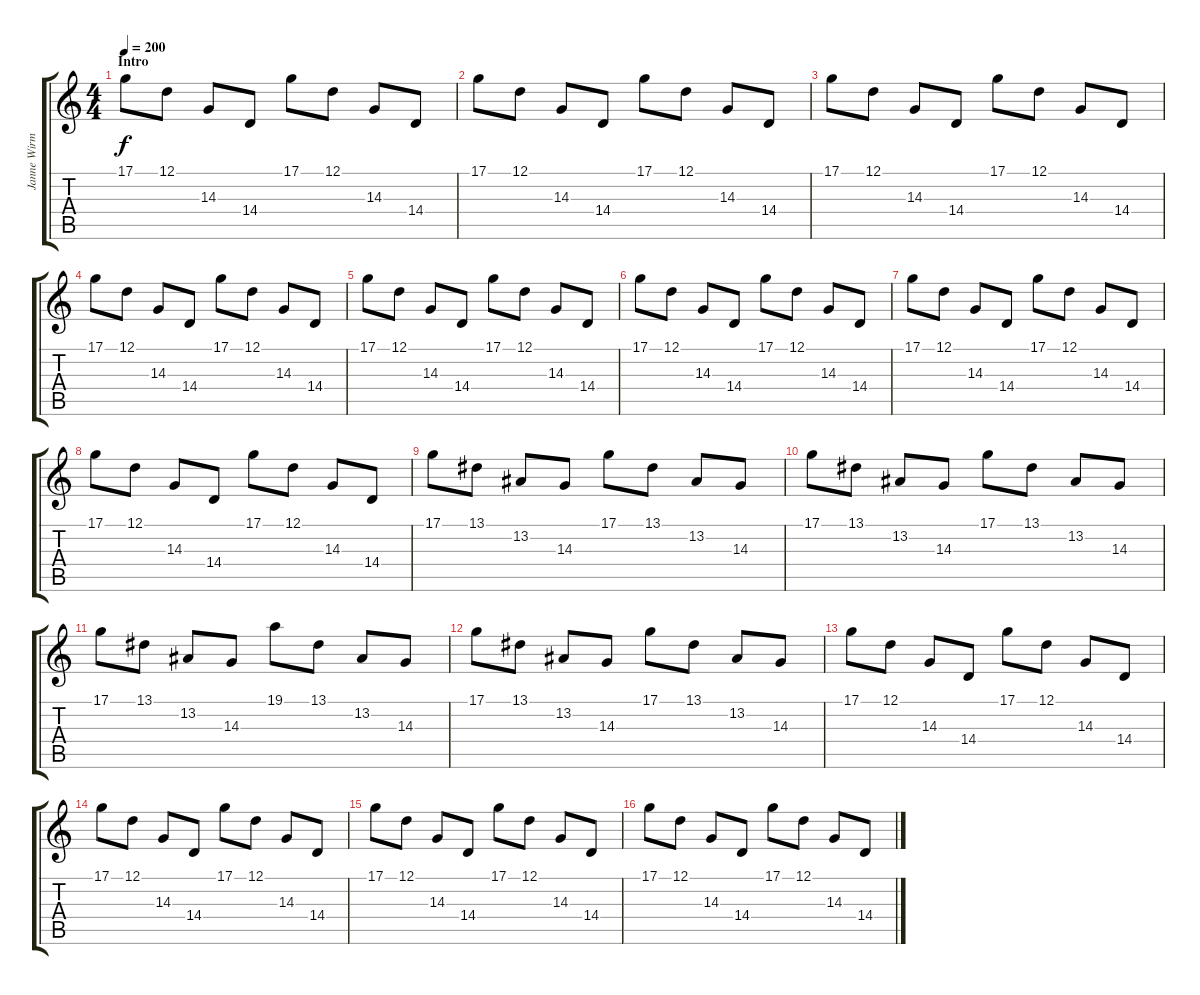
\track ("Janne Wirman" "Janne Wirm") {instrument fx5brightness}
\staff {score tabs}
\tuning (D4 A3 F3 C3 G2 D2) {hide}
\ts (4 4)
\section ("" "Intro")
\tempo 200
\clef g2
\ks c
17.1.8{dy f instrument fx5brightness} 12.1.8 14.3.8 14.4.8 17.1.8 12.1.8 14.3.8 14.4.8 |
17.1.8 12.1.8 14.3.8 14.4.8 17.1.8 12.1.8 14.3.8 14.4.8 |
17.1.8 12.1.8 14.3.8 14.4.8 17.1.8 12.1.8 14.3.8 14.4.8 |
17.1.8 12.1.8 14.3.8 14.4.8 17.1.8 12.1.8 14.3.8 14.4.8 |
17.1.8 12.1.8 14.3.8 14.4.8 17.1.8 12.1.8 14.3.8 14.4.8 |
17.1.8 12.1.8 14.3.8 14.4.8 17.1.8 12.1.8 14.3.8 14.4.8 |
17.1.8 12.1.8 14.3.8 14.4.8 17.1.8 12.1.8 14.3.8 14.4.8 |
17.1.8 12.1.8 14.3.8 14.4.8 17.1.8 12.1.8 14.3.8 14.4.8 |
17.1.8 13.1.8 13.2.8 14.3.8 17.1.8 13.1.8 13.2.8 14.3.8 |
17.1.8 13.1.8 13.2.8 14.3.8 17.1.8 13.1.8 13.2.8 14.3.8 |
17.1.8 13.1.8 13.2.8 14.3.8 19.1.8 13.1.8 13.2.8 14.3.8 |
17.1.8 13.1.8 13.2.8 14.3.8 17.1.8 13.1.8 13.2.8 14.3.8 |
17.1.8 12.1.8 14.3.8 14.4.8 17.1.8 12.1.8 14.3.8 14.4.8 |
17.1.8 12.1.8 14.3.8 14.4.8 17.1.8 12.1.8 14.3.8 14.4.8 |
17.1.8 12.1.8 14.3.8 14.4.8 17.1.8 12.1.8 14.3.8 14.4.8 |
17.1.8 12.1.8 14.3.8 14.4.8 17.1.8 12.1.8 14.3.8 14.4.8
